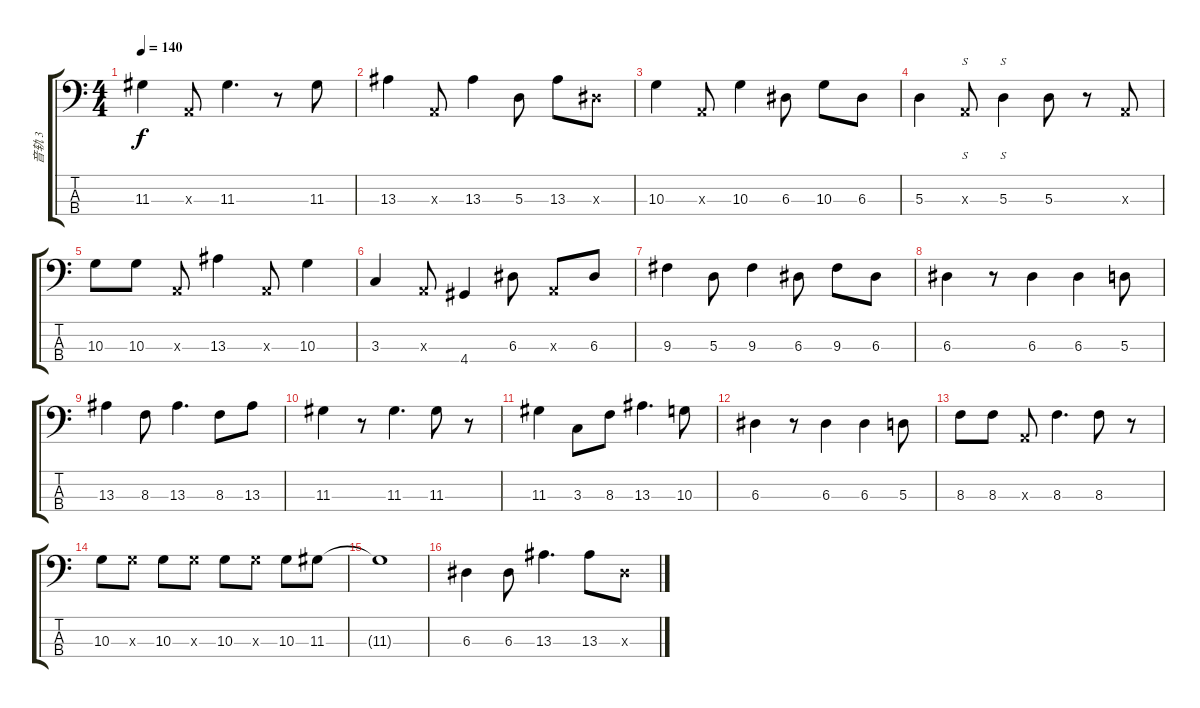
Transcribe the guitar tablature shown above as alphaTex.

\track ("音轨 3" "音轨 3") {instrument electricbassfinger}
\staff {score tabs}
\tuning (G2 D2 A1 E1) {hide}
\ts (4 4)
\tempo 140
\clef f4
\ks c
11.3.4{dy f} 0.3{x}.8 11.3.4{d} r.8 11.3.8 |
13.3.4 0.3{x}.8 13.3.4 5.3.8 13.3.8 6.3{x}.8 |
10.3.4 0.3{x}.8 10.3.4 6.3.8 10.3.8 6.3.8 |
5.3.4 0.3{x}.8{s} 5.3.4{s} 5.3.8 r.8 0.3{x}.8 |
10.3.8 10.3.8 0.3{x}.8 13.3.4 0.3{x}.8 10.3.4 |
3.3.4 0.3{x}.8 4.4.4 6.3.8 0.3{x}.8 6.3.8 |
9.3.4 5.3.8 9.3.4 6.3.8 9.3.8 6.3.8 |
6.3.4 r.8 6.3.4 6.3.4 5.3.8 |
13.3.4 8.3.8 13.3.4{d} 8.3.8 13.3.8 |
11.3.4 r.8 11.3.4{d} 11.3.8 r.8 |
11.3.4 3.3.8 8.3.8 13.3.4{d} 10.3.8 |
6.3.4 r.8 6.3.4 6.3.4 5.3.8 |
8.3.8 8.3.8 0.3{x}.8 8.3.4{d} 8.3.8 r.8 |
10.3.8 10.3{x}.8 10.3.8 10.3{x}.8 10.3.8 10.3{x}.8 10.3.8 11.3.8 |
11.3{t}.1 |
6.3.4 6.3.8 13.3.4{d} 13.3.8 6.3{x}.8
